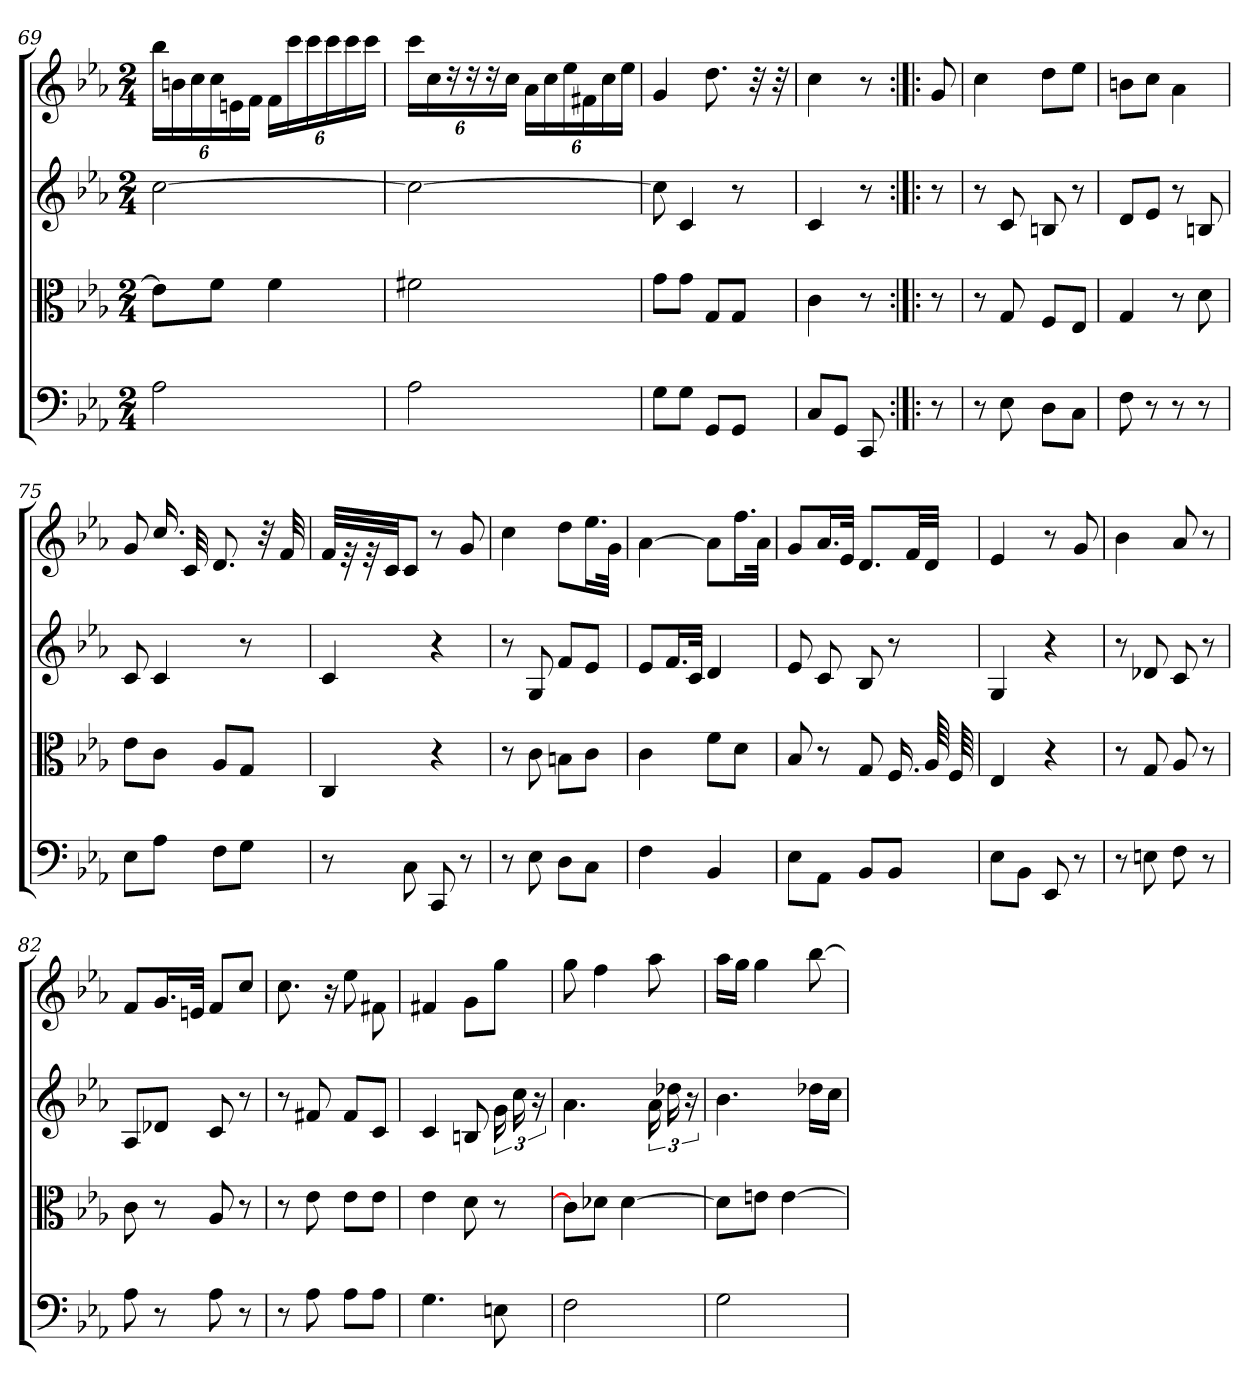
**kern	**kern	**kern	**kern
*part4	*part3	*part2	*part1
*staff4	*staff3	*staff2	*staff1
*clefF4	*clefC3	*clefG2	*clefG2
*k[b-e-a-]	*k[b-e-a-]	*k[b-e-a-]	*k[b-e-a-]
*c:	*c:	*c:	*c:
*M2/4	*M2/4	*M2/4	*M2/4
=69	=69	=69	=69
2A-\	8e\L]	[2cc\	24bb-\LL
.	.	.	24bn\
.	.	.	24cc\
.	8f\J	.	24cc\
.	.	.	24en\
.	.	.	24f\JJ
.	4f\	.	24f\LL
.	.	.	24ccc\
.	.	.	24ccc\
.	.	.	24ccc\
.	.	.	24ccc\
.	.	.	24ccc\JJ
=70	=70	=70	=70
2A-\	2f#X\	2cc\_	24ccc\LL
.	.	.	24cc\
.	.	.	24r
.	.	.	24r
.	.	.	24r
.	.	.	24cc\JJ
.	.	.	24a-\LL
.	.	.	24cc\
.	.	.	24ee-\
.	.	.	24f#X\
.	.	.	24cc\
.	.	.	24ee-\JJ
=71	=71	=71	=71
8G\L	8g\L	8cc\]	4g/
8G\J	8g\J	4c/	.
8GG/L	8G/L	.	8.dd\
8GG/J	8G/J	8r	.
.	.	.	32r
.	.	.	32r
=72	=72	=72	=72
8C/L	4c\	4c/	4cc\
8GG/J	.	.	.
8CC/	8r	8r	8r
=:|!|:	=:|!|:	=:|!|:	=:|!|:
8r	8r	8r	8g/
=73	=73	=73	=73
8r	8r	8r	4cc\
8E-\	8G/	8c/	.
8D\L	8F/L	8Bn/	8dd\L
8C\J	8E-/J	8r	8ee-\J
=74	=74	=74	=74
8F\	4G/	8d/L	8bn\L
8r	.	8e-/J	8cc\J
8r	8r	8r	4a-\
8r	8d\	8Bn/	.
=75	=75	=75	=75
8E-\L	8e-\L	8c/	8g/
8A-\J	8c\J	4c/	16.cc/
.	.	.	32c/
8F\L	8A-/L	.	8.d/
8G\J	8G/J	8r	.
.	.	.	32r
.	.	.	32f/
=76	=76	=76	=76
8r	4C/	4c/	32f/LLL
.	.	.	32r
.	.	.	32r
.	.	.	32c/JJ
8C\	.	.	8c/J
8CC/	4r	4r	8r
8r	.	.	8g/
=77	=77	=77	=77
8r	8r	8r	4cc\
8E-\	8c\	8G/	.
8D\L	8Bn\L	8f/L	8dd\L
8C\J	8c\J	8e-/J	16.ee-\L
.	.	.	32g\JJk
=78	=78	=78	=78
4F\	4c\	8e-/L	[4a-\
.	.	16.f/L	.
.	.	32c/JJk	.
4BB-/	8f\L	4d/	8a-\L]
.	8d\J	.	16.ff\L
.	.	.	32a-\JJk
=79	=79	=79	=79
8E-\L	8B-/	8e-/	8g/L
8AA-\J	8r	8c/	16.a-/L
.	.	.	32e-/JJk
8BB-/L	8G/	8B-/	8.d/L
8BB-/J	16.F/	8r	.
.	.	.	32f/LL
.	64A-/	.	32d/JJJ
.	64F/	.	.
=80	=80	=80	=80
8E-\L	4E-/	4G/	4e-/
8BB-\J	.	.	.
8EE-/	4r	4r	8r
8r	.	.	8g/
=81	=81	=81	=81
8r	8r	8r	4b-\
8En\	8G/	8d-X/	.
8F\	8A-/	8c/	8a-/
8r	8r	8r	8r
=82	=82	=82	=82
8A-\	8c\	8A-/L	8f/L
8r	8r	8d-X/J	16.g/L
.	.	.	32en/JJk
8A-\	8A-/	8c/	8f/L
8r	8r	8r	8cc/J
=83	=83	=83	=83
8r	8r	8r	8.cc\
8A-\	8e-\	8f#X/	.
.	.	.	16r
8A-\L	8e-\L	8f#/L	8ee-\
8A-\J	8e-\J	8c/J	8f#X\
=84	=84	=84	=84
4.G\	4e-\	4c/	4f#X/
.	8d\	8Bn/	8g\L
8En\	8r	24g\	8gg\J
.	.	24cc\	.
.	.	24r	.
=85	=85	=85	=85
2F\	8c\L]	4.a-\	8gg\
.	8d-X\J	.	4ff\
.	[4d-\	.	.
.	.	24a-\	8aa-\
.	.	24dd-X\	.
.	.	24r	.
=86	=86	=86	=86
2G\	8d-\L]	4.b-\	16aa-\LL
.	.	.	16gg\JJ
.	8en\J	.	4gg\
.	[4e\	.	.
.	.	16dd-X\LL	[8bb-\
.	.	16cc\JJ	.
=	=	=	=
*-	*-	*-	*-
